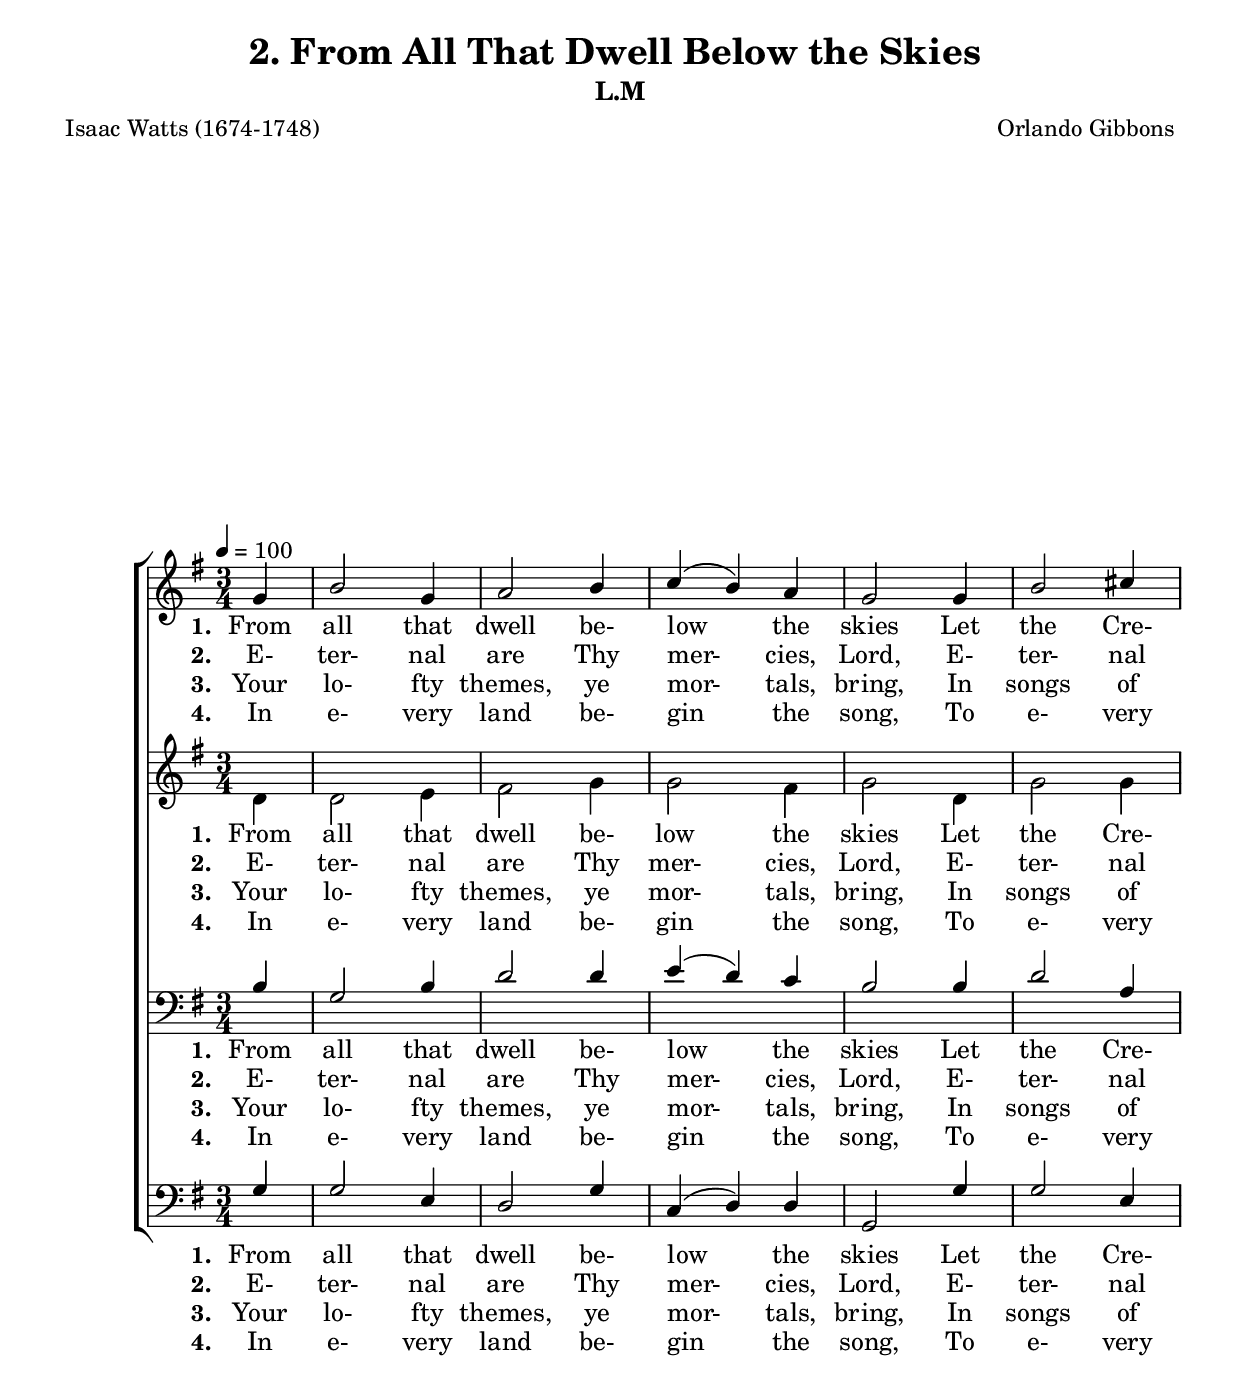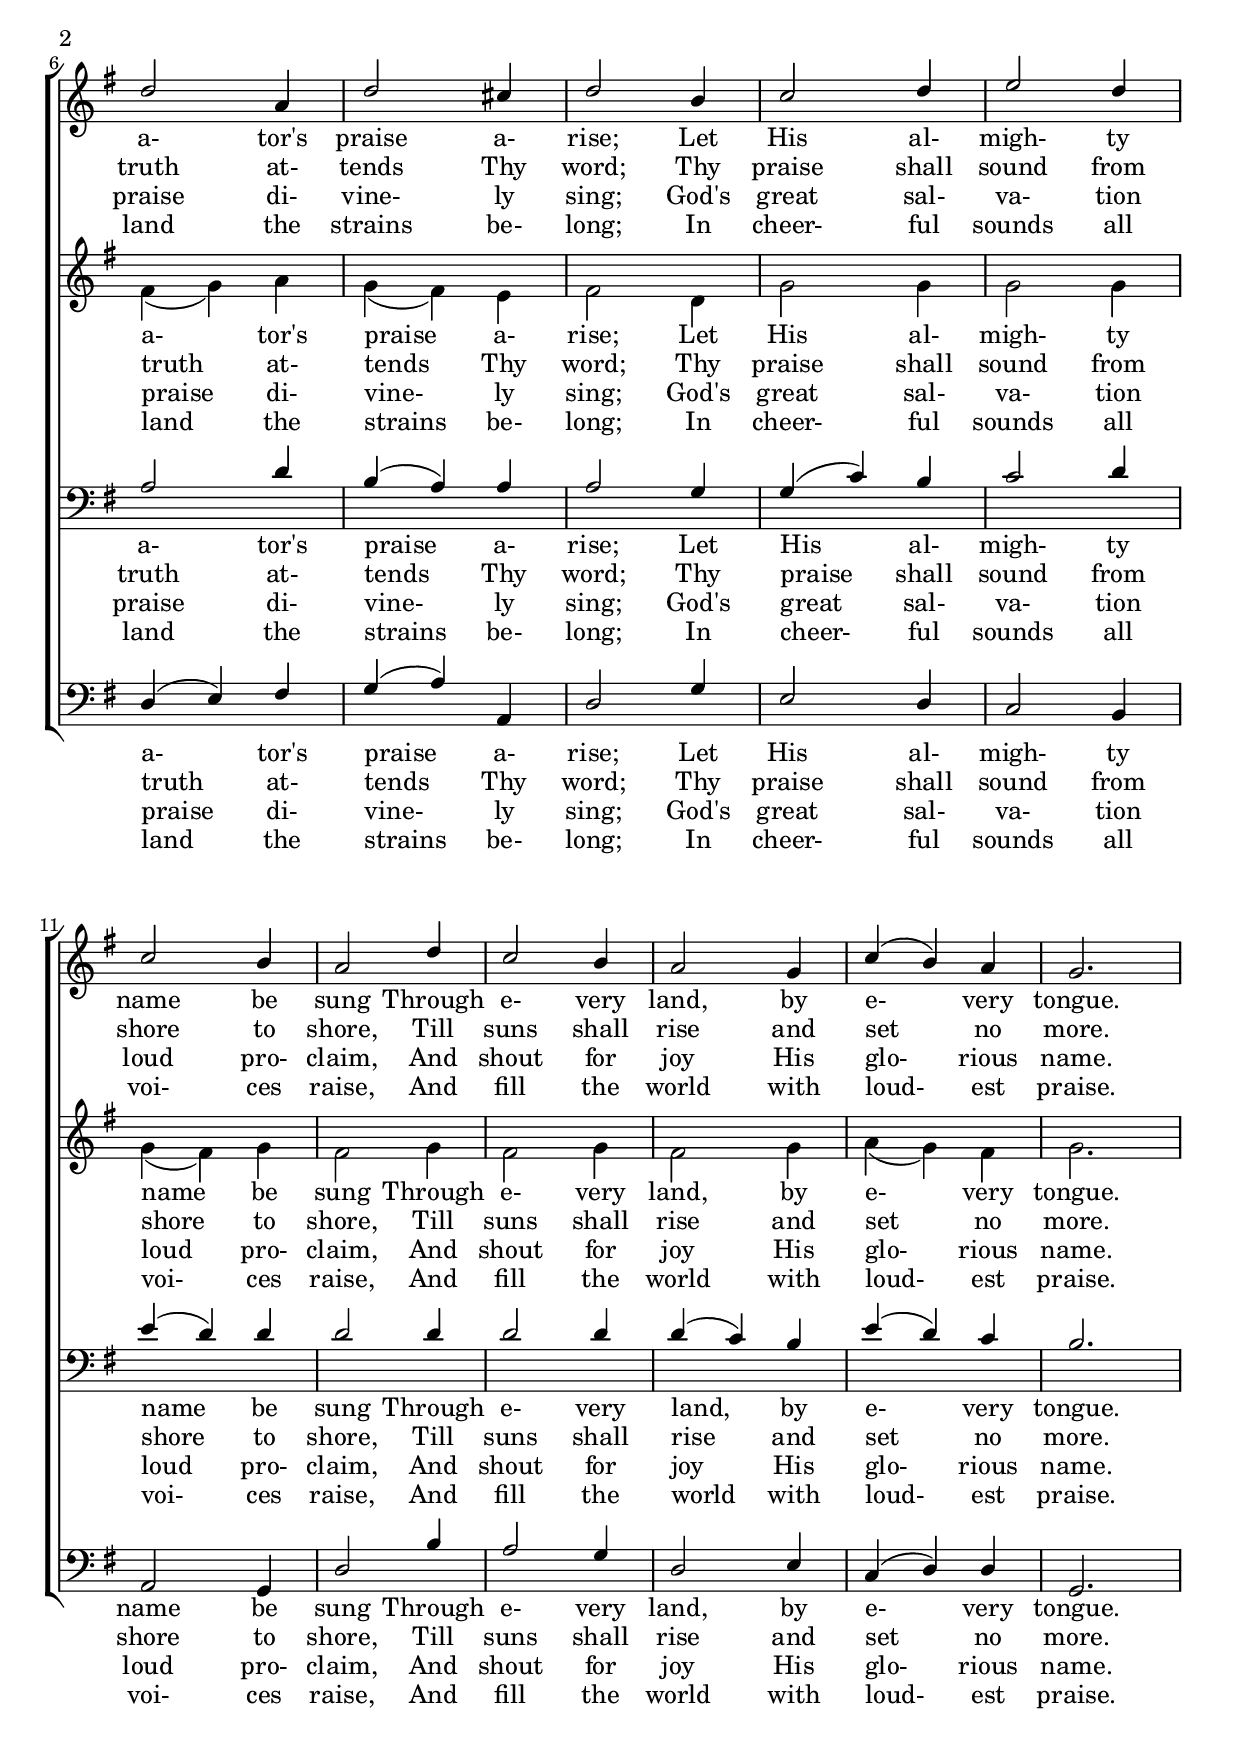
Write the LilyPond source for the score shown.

\header
    {
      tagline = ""  % removed
      title = "2. From All That Dwell Below the Skies "
      composer = " Orlando Gibbons "
      poet = " Isaac Watts (1674-1748) "
      subtitle = "L.M"
    }
    \version "2.18.2"
    %
    %% global for all staves
    %
global = { \key g \major \time 3/4 \tempo 4 = 100 \partial 4 }
%Individual voices

soprano = {g'4 b'2 g'4 a'2 b'4 c''4 (b'4) a'4 g'2 g'4 b'2 cis''4 d''2 a'4 d''2 cis''4 d''2 b'4 c''2 d''4 e''2 d''4 c''2 b'4 a'2 d''4 c''2 b'4 a'2 g'4 c''4 (b'4) a'4 g'2. }
alto = {d'4 d'2 e'4 fis'2 g'4 g'2 fis'4 g'2 d'4 g'2 g'4 fis'4 (g'4) a'4 g'4 (fis'4) e'4 fis'2 d'4 g'2 g'4 g'2 g'4 g'4 (fis'4) g'4 fis'2 g'4 fis'2 g'4 fis'2 g'4 a'4 (g'4) fis'4 g'2. }
tenor = {b4 g2 b4 d'2 d'4 e'4 (d'4) c'4 b2 b4 d'2 a4 a2 d'4 b4 (a4) a4 a2 g4 g4 (c'4) b4 c'2 d'4 e'4 (d'4) d'4 d'2 d'4 d'2 d'4 d'4 (c'4) b4 e'4 (d'4) c'4 b2. }
bass = {g4 g2 e4 d2 g4 c4 (d4) d4 g,2 g4 g2 e4 d4 (e4) fis4 g4 (a4) a,4 d2 g4 e2 d4 c2 b,4 a,2 g,4 d2 b4 a2 g4 d2 e4 c4 (d4) d4 g,2. }
%lyrics
stanzaa =  \lyricmode { \set stanza = #"1. "From all that dwell be- low the skies Let the Cre- a- tor's praise a- rise; Let His al- migh- ty name be sung Through e- very land, by e- very tongue. }
stanzab =  \lyricmode { \set stanza = #"2. "E- ter- nal are Thy mer- cies, Lord, E- ter- nal truth at- tends Thy word; Thy praise shall sound from shore to shore, Till suns shall rise and set no more. }
stanzac =  \lyricmode { \set stanza = #"3. "Your lo- fty themes, ye mor- tals, bring, In songs of praise di- vine- ly sing; God's great sal- va- tion loud pro- claim, And shout for joy His glo- rious name. }
stanzad =  \lyricmode { \set stanza = #"4. "In e- very land be- gin the song, To e- very land the strains be- long; In cheer- ful sounds all voi- ces raise, And fill the world with loud- est praise. }
\score {
      \new ChoirStaff <<
       \new Staff <<
\clef "treble"
      \new Voice = "Sop" { \voiceOne \global \soprano}


      \new Lyrics \lyricsto "Sop" { \stanzaa }
\new Lyrics \lyricsto "Sop" { \stanzab }
\new Lyrics \lyricsto "Sop" { \stanzac }
\new Lyrics \lyricsto "Sop" { \stanzad }

>>
\new Staff <<
\clef "treble"
      \new Voice = "Alto" { \voiceTwo \global \alto}

      \new Lyrics \lyricsto "Alto" { \stanzaa }
\new Lyrics \lyricsto "Alto" { \stanzab }
\new Lyrics \lyricsto "Alto" { \stanzac }
\new Lyrics \lyricsto "Alto" { \stanzad }

>>

        \new Staff <<
\clef "bass"
      \new Voice = "Tenor" { \voiceOne \global \tenor}


      \new Lyrics \lyricsto "Tenor" { \stanzaa }
\new Lyrics \lyricsto "Tenor" { \stanzab }
\new Lyrics \lyricsto "Tenor" { \stanzac }
\new Lyrics \lyricsto "Tenor" { \stanzad }

>>
\new Staff <<
\clef "bass"
      \new Voice = "Bass" { \voiceOne \global \bass}

      \new Lyrics \lyricsto "Bass" { \stanzaa }
\new Lyrics \lyricsto "Bass" { \stanzab }
\new Lyrics \lyricsto "Bass" { \stanzac }
\new Lyrics \lyricsto "Bass" { \stanzad }

>>

      >>
    \layout{}
    \midi{}
    }